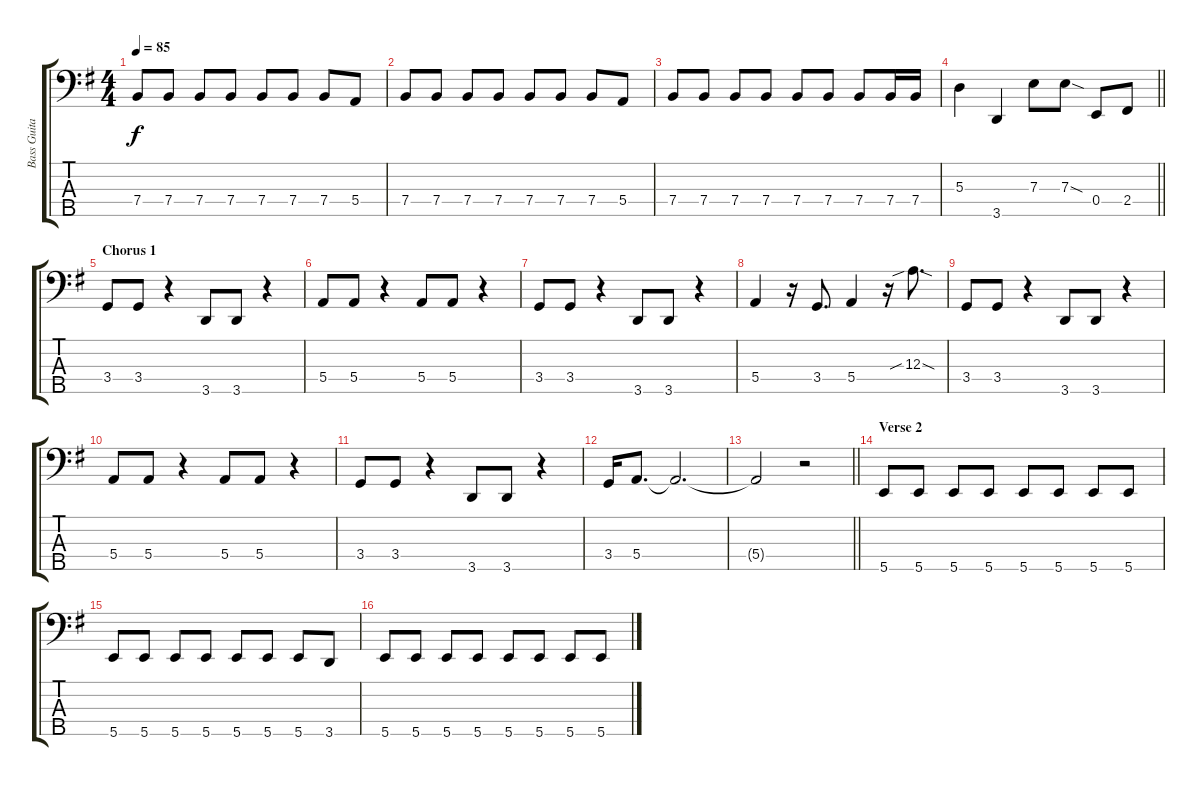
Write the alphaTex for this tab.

\track ("Bass Guitar" "Bass Guita") {instrument electricbassfinger}
\staff {score tabs}
\tuning (G2 D2 A1 E1 B0) {hide}
\ts (4 4)
\tempo 85
\clef f4
\ks g
7.4.8{dy f} 7.4.8 7.4.8 7.4.8 7.4.8 7.4.8 7.4.8 5.4.8 |
7.4.8 7.4.8 7.4.8 7.4.8 7.4.8 7.4.8 7.4.8 5.4.8 |
7.4.8 7.4.8 7.4.8 7.4.8 7.4.8 7.4.8 7.4.8 7.4.16 7.4.16 |
\barLineRight lightlight
5.3.4 3.5.4 7.3.8 7.3{sod}.8 0.4.8 2.4.8 |
\section ("" "Chorus 1")
3.4.8 3.4.8 r.4 3.5.8 3.5.8 r.4 |
5.4.8 5.4.8 r.4 5.4.8 5.4.8 r.4 |
3.4.8 3.4.8 r.4 3.5.8 3.5.8 r.4 |
5.4.4 r.16 3.4.8{d} 5.4.4 r.16 12.3{sib sod}.8{d} |
3.4.8 3.4.8 r.4 3.5.8 3.5.8 r.4 |
5.4.8 5.4.8 r.4 5.4.8 5.4.8 r.4 |
3.4.8 3.4.8 r.4 3.5.8 3.5.8 r.4 |
3.4.16 5.4.8{d} 5.4{t}.2{d} |
\barLineRight lightlight
5.4{t}.2 r.2 |
\section ("" "Verse 2")
5.5.8 5.5.8 5.5.8 5.5.8 5.5.8 5.5.8 5.5.8 5.5.8 |
5.5.8 5.5.8 5.5.8 5.5.8 5.5.8 5.5.8 5.5.8 3.5.8 |
5.5.8 5.5.8 5.5.8 5.5.8 5.5.8 5.5.8 5.5.8 5.5.8
